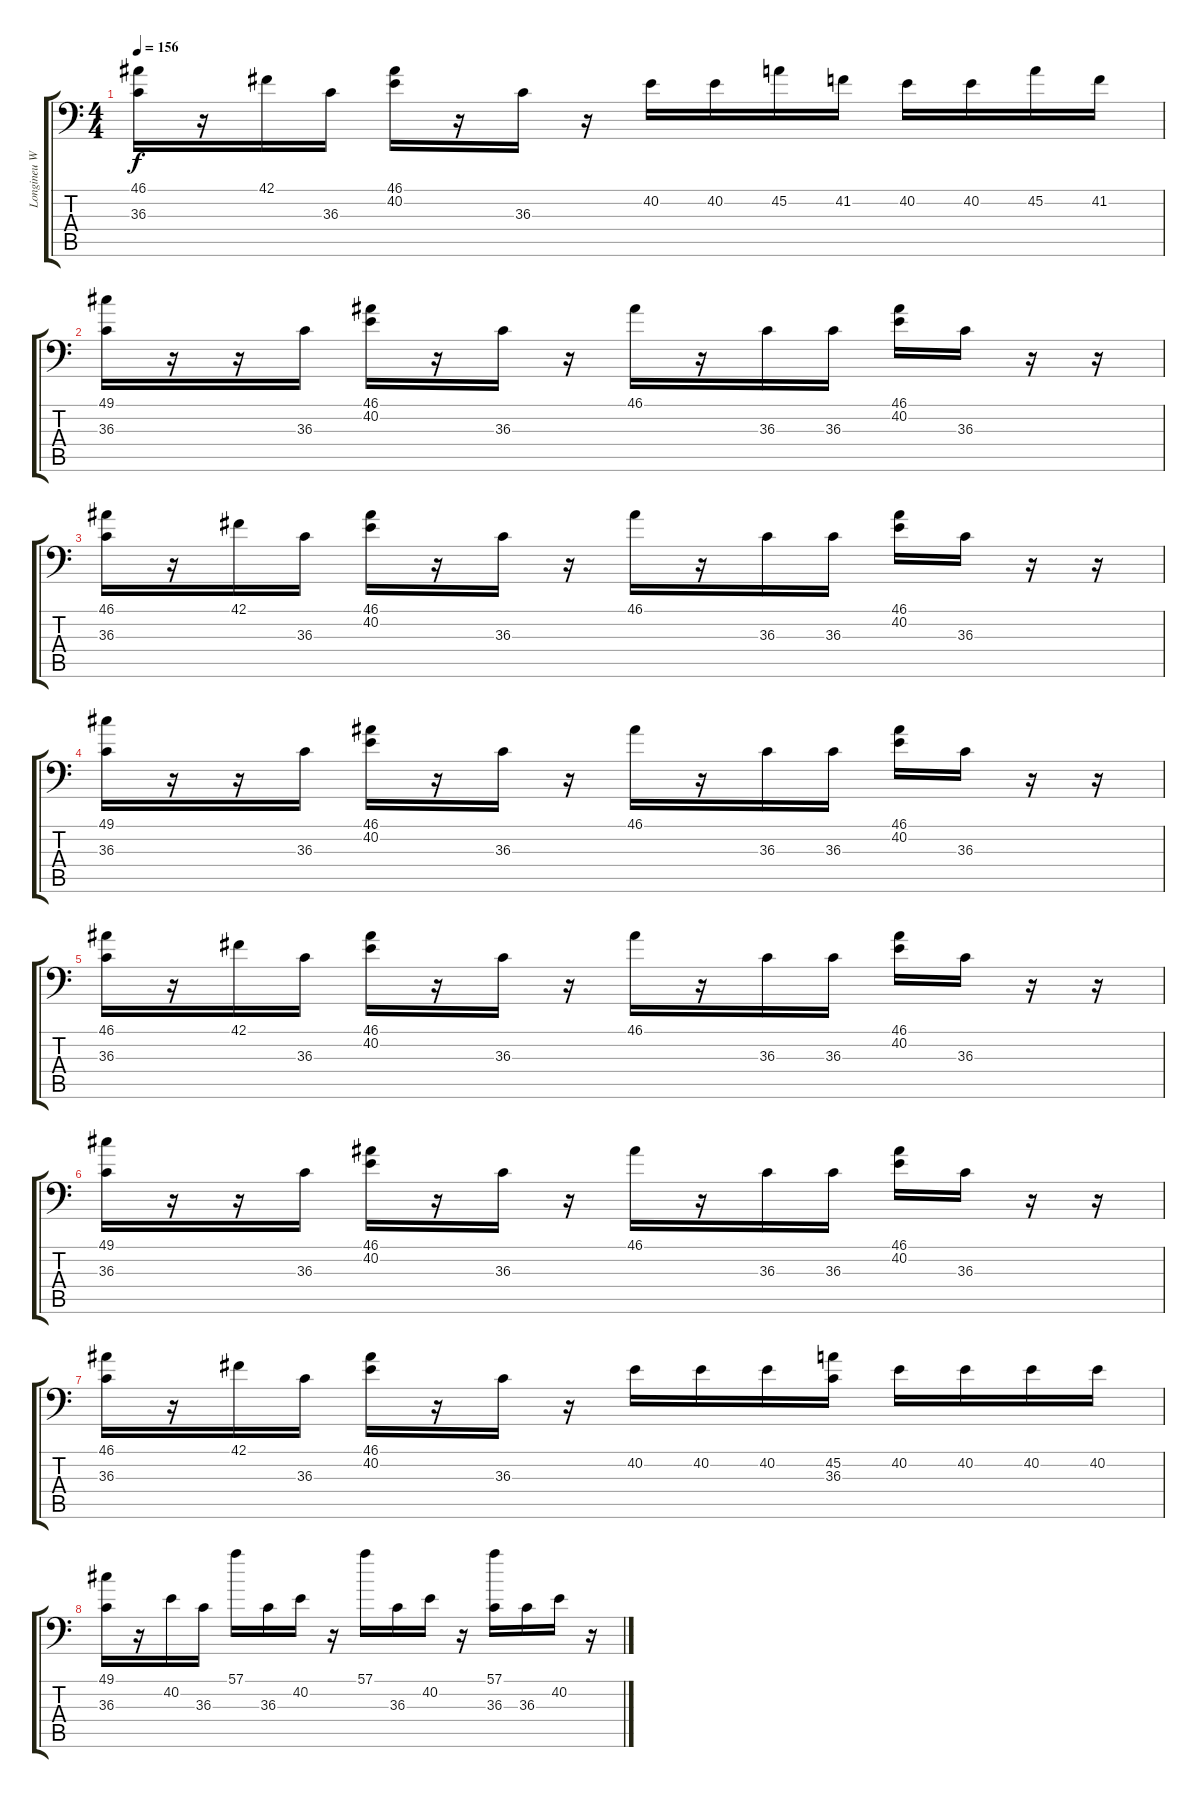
\track ("Longineu W. Parsons III" "Longineu W") {instrument acousticgrandpiano}
\staff {score tabs}
\tuning (C-1 C-1 C-1 C-1 C-1 C-1) {hide}
\ts (4 4)
\tempo 156
\clef f4
\ks c
(46.1 36.3).16{dy f} r.16 42.1.16 36.3.16 (46.1 40.2).16 r.16 36.3.16 r.16 40.2.16 40.2.16 45.2.16 41.2.16 40.2.16 40.2.16 45.2.16 41.2.16 |
(49.1 36.3).16 r.16 r.16 36.3.16 (46.1 40.2).16 r.16 36.3.16 r.16 46.1.16 r.16 36.3.16 36.3.16 (46.1 40.2).16 36.3.16 r.16 r.16 |
(46.1 36.3).16 r.16 42.1.16 36.3.16 (46.1 40.2).16 r.16 36.3.16 r.16 46.1.16 r.16 36.3.16 36.3.16 (46.1 40.2).16 36.3.16 r.16 r.16 |
(49.1 36.3).16 r.16 r.16 36.3.16 (46.1 40.2).16 r.16 36.3.16 r.16 46.1.16 r.16 36.3.16 36.3.16 (46.1 40.2).16 36.3.16 r.16 r.16 |
(46.1 36.3).16 r.16 42.1.16 36.3.16 (46.1 40.2).16 r.16 36.3.16 r.16 46.1.16 r.16 36.3.16 36.3.16 (46.1 40.2).16 36.3.16 r.16 r.16 |
(49.1 36.3).16 r.16 r.16 36.3.16 (46.1 40.2).16 r.16 36.3.16 r.16 46.1.16 r.16 36.3.16 36.3.16 (46.1 40.2).16 36.3.16 r.16 r.16 |
(46.1 36.3).16 r.16 42.1.16 36.3.16 (46.1 40.2).16 r.16 36.3.16 r.16 40.2.16 40.2.16 40.2.16 (45.2 36.3).16 40.2.16 40.2.16 40.2.16 40.2.16 |
(49.1 36.3).16 r.16 40.2.16 36.3.16 57.1.16 36.3.16 40.2.16 r.16 57.1.16 36.3.16 40.2.16 r.16 (57.1 36.3).16 36.3.16 40.2.16 r.16
